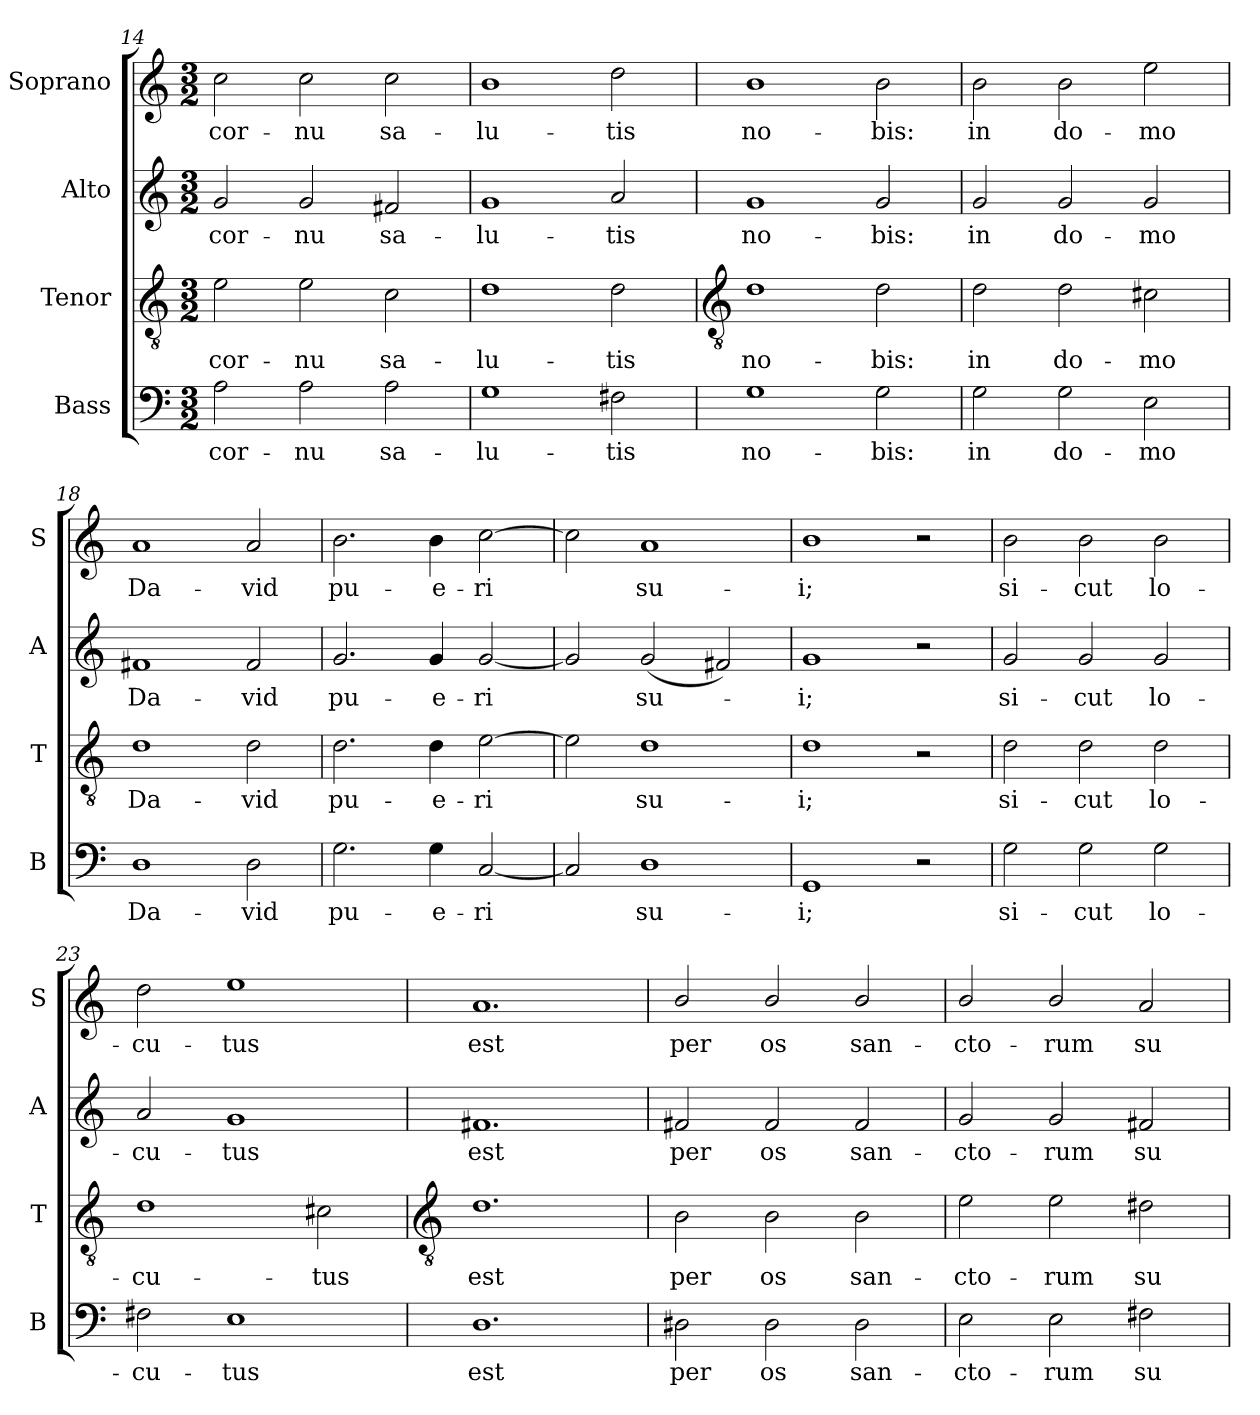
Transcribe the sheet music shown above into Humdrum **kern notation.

**kern	**text	**kern	**text	**kern	**text	**kern	**text
*part4	*part4	*part3	*part3	*part2	*part2	*part1	*part1
*staff4	*staff4	*staff3	*staff3	*staff2	*staff2	*staff1	*staff1
*I"Bass	*	*I"Tenor	*	*I"Alto	*	*I"Soprano	*
*I'B	*	*I'T	*	*I'A	*	*I'S	*
*clefF4	*	*clefGv2	*	*clefG2	*	*clefG2	*
*k[]	*	*k[]	*	*k[]	*	*k[]	*
*C:	*	*C:	*	*C:	*	*C:	*
*M3/2	*	*M3/2	*	*M3/2	*	*M3/2	*
=14	=14	=14	=14	=14	=14	=14	=14
!	!LO:LY:b	!	!LO:LY:b	!	!LO:LY:b	!	!LO:LY:b
2A	cor-	2e	cor-	2g	cor-	2cc	cor-
!	!LO:LY:b	!	!LO:LY:b	!	!LO:LY:b	!	!LO:LY:b
2A	-nu	2e	-nu	2g	-nu	2cc	-nu
!	!LO:LY:b	!	!LO:LY:b	!	!LO:LY:b	!	!LO:LY:b
2A	sa-	2c	sa-	2f#X	sa-	2cc	sa-
=15	=15	=15	=15	=15	=15	=15	=15
!	!LO:LY:b	!	!LO:LY:b	!	!LO:LY:b	!	!LO:LY:b
1G	-lu-	1d	-lu-	1g	-lu-	1b	-lu-
!	!LO:LY:b	!	!LO:LY:b	!	!LO:LY:b	!	!LO:LY:b
2F#X	-tis	2d	-tis	2a	-tis	2dd	-tis
!!LO:LB:g=z
=16	=16	=16	=16	=16	=16	=16	=16
*	*	*clefGv2	*	*	*	*	*
!	!LO:LY:b	!	!LO:LY:b	!	!LO:LY:b	!	!LO:LY:b
1G	no-	1d	no-	1g	no-	1b	no-
!	!LO:LY:b	!	!LO:LY:b	!	!LO:LY:b	!	!LO:LY:b
2G	-bis:	2d	-bis:	2g	-bis:	2b	-bis:
=17	=17	=17	=17	=17	=17	=17	=17
!	!LO:LY:b	!	!LO:LY:b	!	!LO:LY:b	!	!LO:LY:b
2G	in	2d	in	2g	in	2b	in
!	!LO:LY:b	!	!LO:LY:b	!	!LO:LY:b	!	!LO:LY:b
2G	do-	2d	do-	2g	do-	2b	do-
!	!LO:LY:b	!	!LO:LY:b	!	!LO:LY:b	!	!LO:LY:b
2E	-mo	2c#X	-mo	2g	-mo	2ee	-mo
=18	=18	=18	=18	=18	=18	=18	=18
!	!LO:LY:b	!	!LO:LY:b	!	!LO:LY:b	!	!LO:LY:b
1D	Da-	1d	Da-	1f#X	Da-	1a	Da-
!	!LO:LY:b	!	!LO:LY:b	!	!LO:LY:b	!	!LO:LY:b
2D	-vid	2d	-vid	2f#	-vid	2a	-vid
=19	=19	=19	=19	=19	=19	=19	=19
!	!LO:LY:b	!	!LO:LY:b	!	!LO:LY:b	!	!LO:LY:b
2.G	pu-	2.d	pu-	2.g	pu-	2.b	pu-
!	!LO:LY:b	!	!LO:LY:b	!	!LO:LY:b	!	!LO:LY:b
4G	-e-	4d	-e-	4g	-e-	4b	-e-
!	!LO:LY:b	!	!LO:LY:b	!	!LO:LY:b	!	!LO:LY:b
[2C	-ri	[2e	-ri	[2g	-ri	[2cc	-ri
=20	=20	=20	=20	=20	=20	=20	=20
2C]	.	2e]	.	2g]	.	2cc]	.
!	!LO:LY:b	!	!LO:LY:b	!	!LO:LY:b	!	!LO:LY:b
1D	su-	1d	su-	(<2g	su-	1a	su-
.	.	.	.	2f#X)	.	.	.
=21	=21	=21	=21	=21	=21	=21	=21
!	!LO:LY:b	!	!LO:LY:b	!	!LO:LY:b	!	!LO:LY:b
1GG	-i;	1d	-i;	1g	i;	1b	-i;
2r	.	2r	.	2r	.	2r	.
=22	=22	=22	=22	=22	=22	=22	=22
!	!LO:LY:b	!	!LO:LY:b	!	!LO:LY:b	!	!LO:LY:b
2G	si-	2d	si-	2g	si-	2b	si-
!	!LO:LY:b	!	!LO:LY:b	!	!LO:LY:b	!	!LO:LY:b
2G	-cut	2d	-cut	2g	-cut	2b	-cut
!	!LO:LY:b	!	!LO:LY:b	!	!LO:LY:b	!	!LO:LY:b
2G	lo-	2d	lo-	2g	lo-	2b	lo-
=23	=23	=23	=23	=23	=23	=23	=23
!	!LO:LY:b	!	!LO:LY:b	!	!LO:LY:b	!	!LO:LY:b
2F#X	-cu-	1d	-cu-	2a	-cu-	2dd	-cu-
!	!LO:LY:b	!	!	!	!LO:LY:b	!	!LO:LY:b
1E	-tus	.	.	1g	-tus	1ee	-tus
!	!	!	!LO:LY:b	!	!	!	!
.	.	2c#X	-tus	.	.	.	.
!!LO:LB:g=z
=24	=24	=24	=24	=24	=24	=24	=24
*	*	*clefGv2	*	*	*	*	*
!	!LO:LY:b	!	!LO:LY:b	!	!LO:LY:b	!	!LO:LY:b
1.D	est	1.d	est	1.f#X	est	1.a	est
=25	=25	=25	=25	=25	=25	=25	=25
!	!LO:LY:b	!	!LO:LY:b	!	!LO:LY:b	!	!LO:LY:b
2D#X	per	2B	per	2f#X	per	2b/	per
!	!LO:LY:b	!	!LO:LY:b	!	!LO:LY:b	!	!LO:LY:b
2D#	os	2B	os	2f#	os	2b/	os
!	!LO:LY:b	!	!LO:LY:b	!	!LO:LY:b	!	!LO:LY:b
2D#	san-	2B	san-	2f#	san-	2b/	san-
=26	=26	=26	=26	=26	=26	=26	=26
!	!LO:LY:b	!	!LO:LY:b	!	!LO:LY:b	!	!LO:LY:b
2E	-cto-	2e	-cto-	2g	-cto-	2b/	-cto-
!	!LO:LY:b	!	!LO:LY:b	!	!LO:LY:b	!	!LO:LY:b
2E	-rum	2e	-rum	2g	-rum	2b/	-rum
!	!LO:LY:b	!	!LO:LY:b	!	!LO:LY:b	!	!LO:LY:b
2F#X	su-	2d#X	su-	2f#X	su-	2a	su-
=	=	=	=	=	=	=	=
*-	*-	*-	*-	*-	*-	*-	*-
